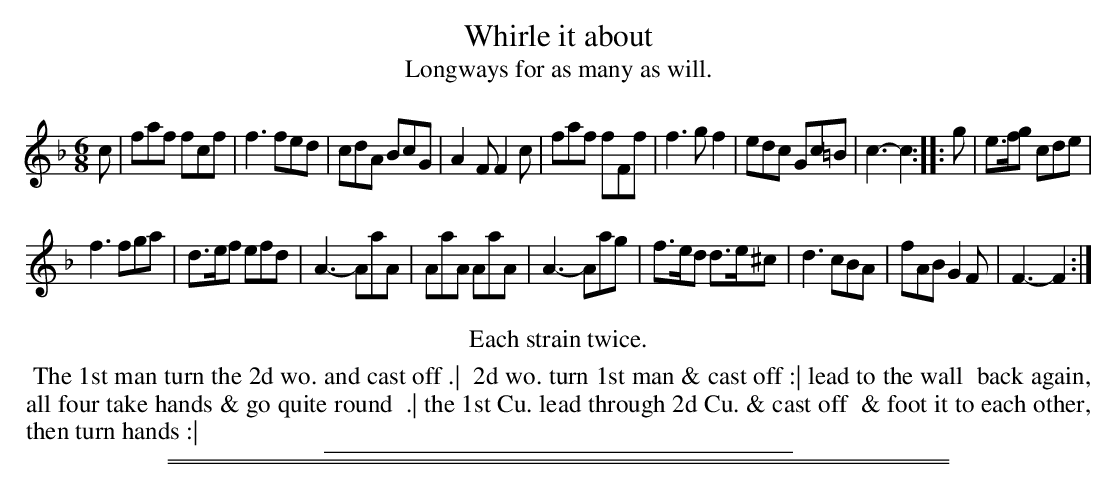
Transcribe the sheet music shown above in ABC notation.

X:1
T: Whirle it about
T: Longways for as many as will.
M: 6/8
L: 1/8
K: F
c |\
faf fcf | f3 fed | cdA BcG | A2F F2c |\
faf fFf | f3 gf2 | edc Gc=B | c3- c2 :: g |\
e>fg cde |
f3 fga |\
d>ef efd | A3- AaA | AaA AaA | A3- Aag |\
f>ed d>e^c | d3 cBA | fAB G2F | F3- F2 :|
